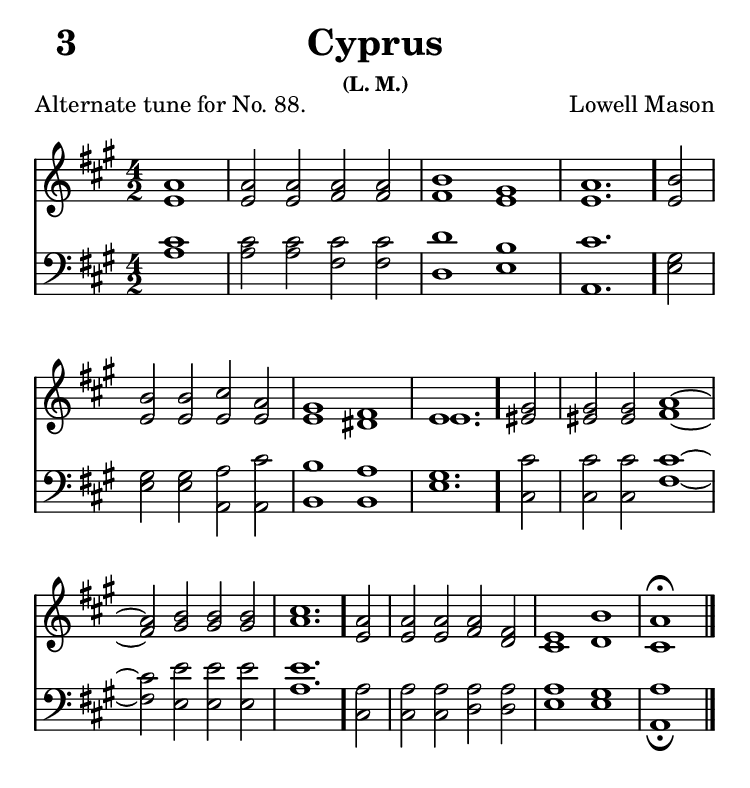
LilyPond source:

\include "common/global.ily"
\paper {
  \include "common/paper-additional.ily"
  ragged-last-bottom = ##t
}

\header{
  hymnnumber = "3"
  tunename = "Cyprus"
  meter = "L. M."
  composer = "Lowell Mason" % see https://hymnary.org/tune/cyprus_mason
  alternate = \markup { "Alternate tune for No. 88." }
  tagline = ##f
}

ta = { \tempo 2=100 }
tb = { \tempo 2=50 }

global = {
  \include "common/overrides.ily"
  \override Staff.TimeSignature.style = #'numbered
  \time 4/2
  \override Score.MetronomeMark.transparent = ##t % hide all fermata changes too
  \ta
  \key a \major
  \partial 1
  \autoBeamOff
}

notesSoprano = {
\global
\relative c'' {

  a1 | a2 a a a | b1 gis | a1. \bar "."
  b2 | b b cis a | gis1 fis | e1. \bar "."
  gis2 | gis gis a1 ~ | a2 b b b | cis1. \bar "."
  a2 | a a a fis | e1 b' | \tb a1\fermata \ta \bar "|."

}
}

notesAlto = {
\global
\relative e' {

  e1 | e2 e fis fis | fis1 e | e1.
  e2 | e e e e | e1 dis | e1.
  eis2 | eis eis fis1 ~ | fis2 gis gis gis | a1. % original fails to extend sharp into next measure
  e2 | e e fis d | cis1 d | cis

}
}

notesTenor = {
\global
\relative a {

  cis1 | cis2 cis cis cis | d1 b | cis1.
  gis2 | gis gis a cis | b1 a | gis1.
  cis2 | cis cis cis1 ~ | cis2 e e e | e1.
  a,2 | a a a a | a1 gis | a1

}
}

notesBass = {
\global
\relative f {

  a1 | a2 a fis fis | d1 e | a,1.
  e'2 | e e a, a | b1 b | e1.
  cis2 | cis cis fis1 ~ | fis2 e e e | a1.
  cis,2 | cis cis d d | e1 e | a,1_\fermata % original does not have fermata in bass clef

}
}

\score {
  \context ChoirStaff <<
    \context Staff = upper <<
      \set Staff.autoBeaming = ##f
      \set ChoirStaff.systemStartDelimiter = #'SystemStartBar
      \set ChoirStaff.printPartCombineTexts = ##f
      \partcombine #'(2 . 11) \notesSoprano \notesAlto
    >>
    \context Staff = men <<
      \set Staff.autoBeaming = ##f
      \clef bass
      \set ChoirStaff.printPartCombineTexts = ##f
      \partcombine #'(2 . 11) \notesTenor \notesBass
    >>
  >>
  \layout {
    \include "common/layout.ily"
  }
  #(cond ((ly:get-option 'eog-midi-permitted) #{ \midi{
    \include "common/midi.ily"
  } #}))
}

\version "2.19.49"  % necessary for upgrading to future LilyPond versions.

% vi:set et ts=2 sw=2 ai nocindent syntax=lilypond:
